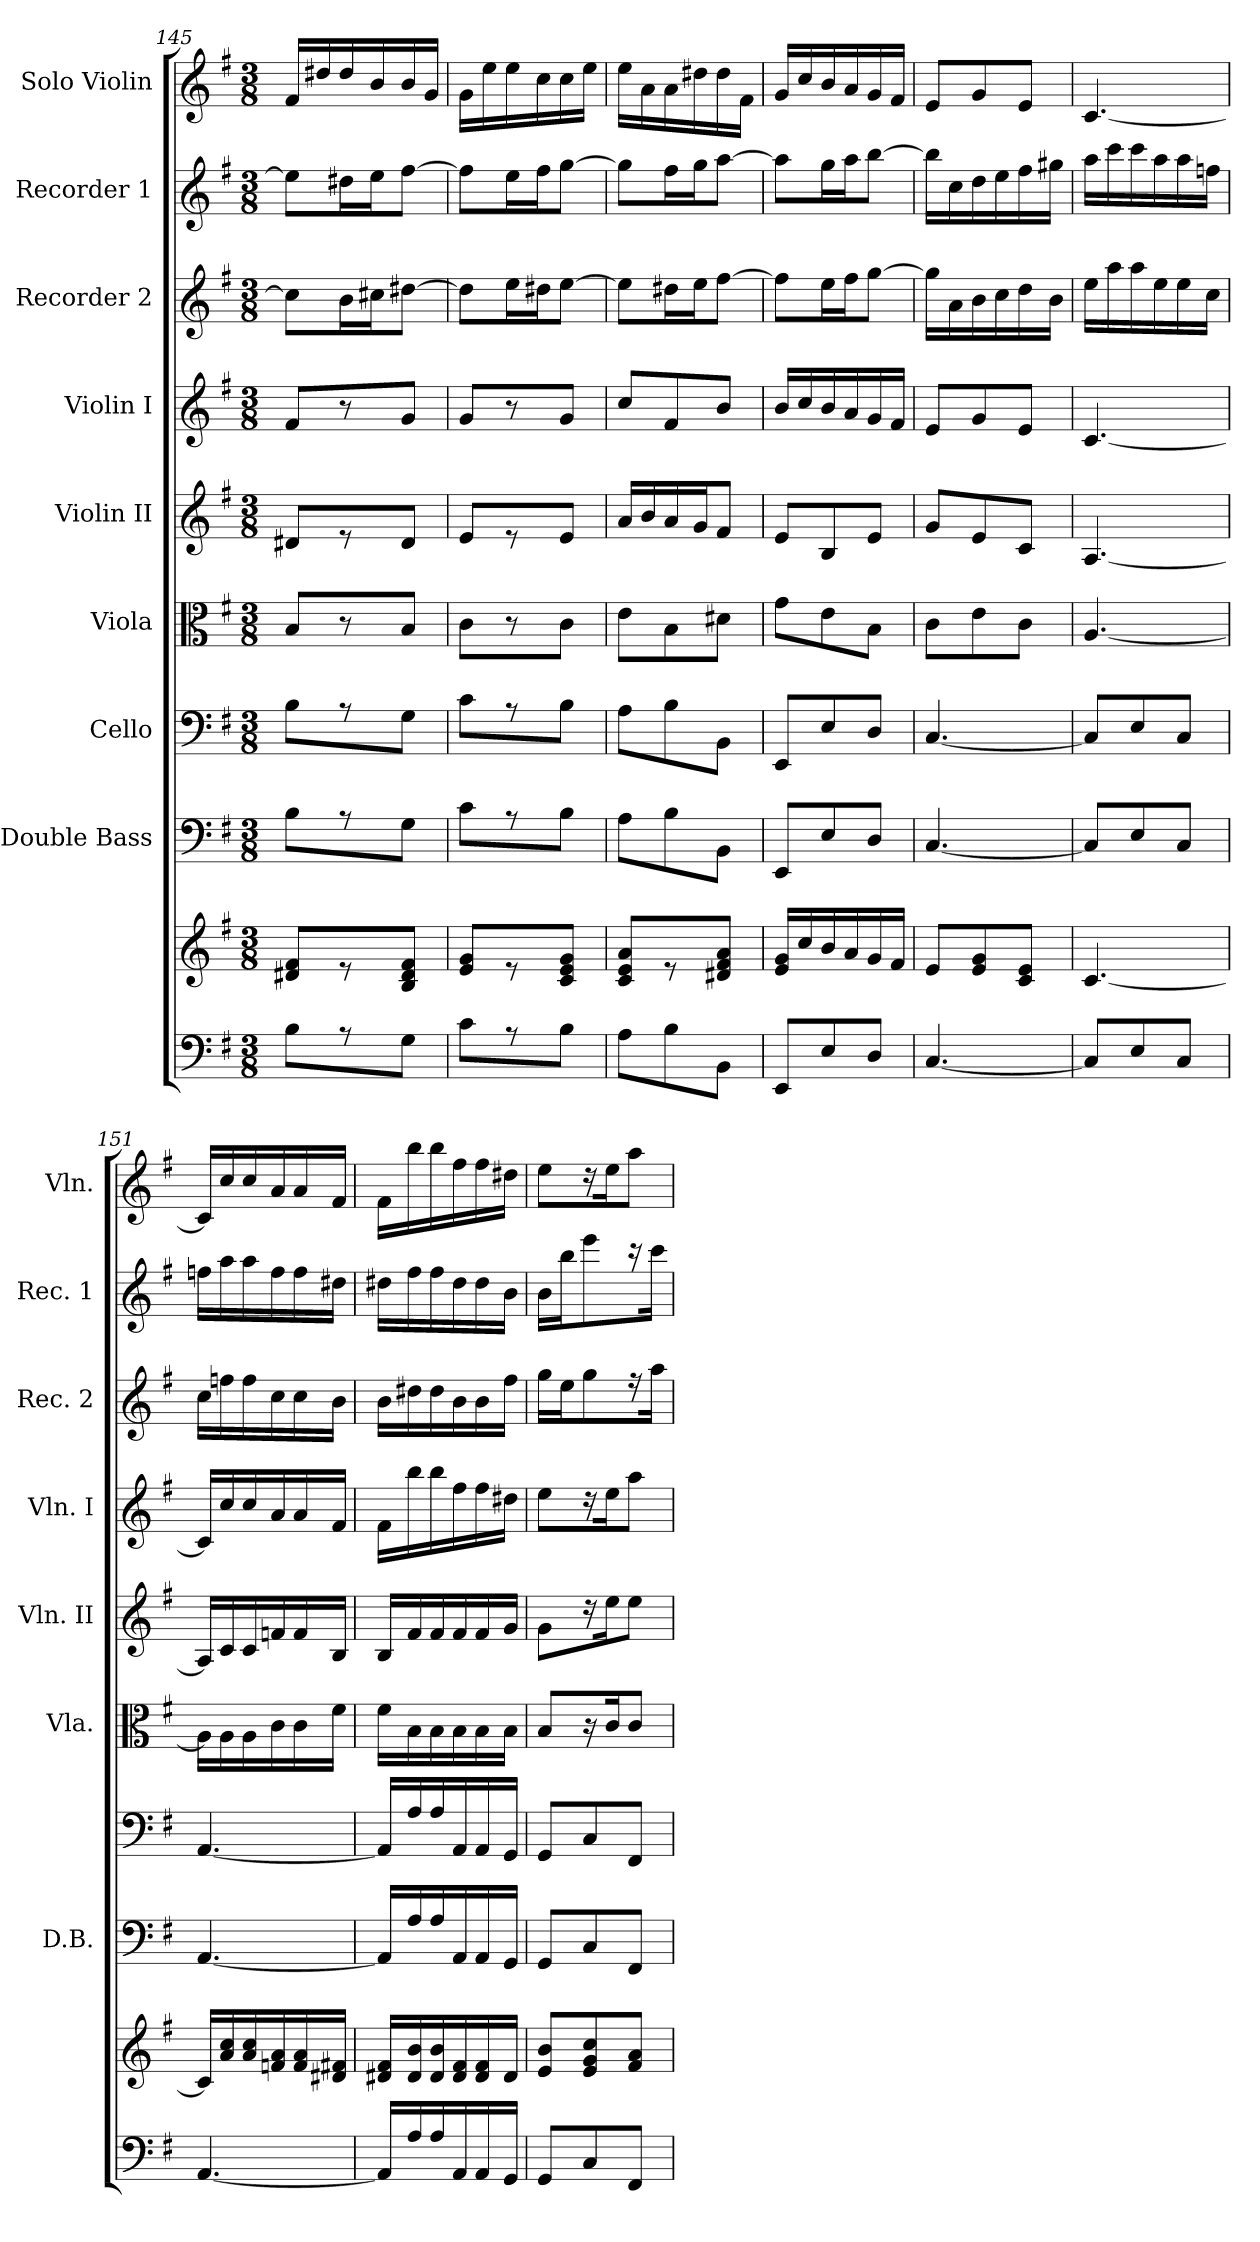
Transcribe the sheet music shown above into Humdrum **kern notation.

**kern	**kern	**kern	**kern	**kern	**kern	**kern	**kern	**kern	**kern
*part9	*part9	*part8	*part7	*part6	*part5	*part4	*part3	*part2	*part1
*staff10	*staff9	*staff8	*staff7	*staff6	*staff5	*staff4	*staff3	*staff2	*staff1
*	*	*I"Double Bass	*I"Cello	*I"Viola	*I"Violin II	*I"Violin I	*I"Recorder 2	*I"Recorder 1	*I"Solo Violin
*	*	*I'D.B.	*	*I'Vla.	*I'Vln. II	*I'Vln. I	*I'Rec. 2	*I'Rec. 1	*I'Vln.
*clefF4	*clefG2	*clefF4	*clefF4	*clefC3	*clefG2	*clefG2	*clefG2	*clefG2	*clefG2
*	*	*ITrd7c12	*	*	*	*	*	*	*
*k[f#]	*k[f#]	*k[f#]	*k[f#]	*k[f#]	*k[f#]	*k[f#]	*k[f#]	*k[f#]	*k[f#]
*G:	*G:	*G:	*G:	*G:	*G:	*G:	*G:	*G:	*G:
*M3/8	*M3/8	*M3/8	*M3/8	*M3/8	*M3/8	*M3/8	*M3/8	*M3/8	*M3/8
=145	=145	=145	=145	=145	=145	=145	=145	=145	=145
8B\L	8d#/ 8f#/L	8BB\L	8B\L	8B/L	8d#/L	8f#/L	8cc#\L]	8ee\L]	16f#/LL
.	.	.	.	.	.	.	.	.	16dd#/
8r	8r	8r	8r	8r	8r	8r	16b\L	16dd#\L	16dd#/
.	.	.	.	.	.	.	16cc#\J	16ee\J	16b/
8G\J	8B/ 8d#/ 8f#/J	8GG\J	8G\J	8B/J	8d#/J	8g/J	[8dd#\J	[8ff#\J	16b/
.	.	.	.	.	.	.	.	.	16g/JJ
=146	=146	=146	=146	=146	=146	=146	=146	=146	=146
8c\L	8e/ 8g/L	8C\L	8c\L	8c\L	8e/L	8g/L	8dd#\L]	8ff#\L]	16g\LL
.	.	.	.	.	.	.	.	.	16ee\
8r	8r	8r	8r	8r	8r	8r	16ee\L	16ee\L	16ee\
.	.	.	.	.	.	.	16dd#\J	16ff#\J	16cc\
8B\J	8c/ 8e/ 8g/J	8BB\J	8B\J	8c\J	8e/J	8g/J	[8ee\J	[8gg\J	16cc\
.	.	.	.	.	.	.	.	.	16ee\JJ
=147	=147	=147	=147	=147	=147	=147	=147	=147	=147
8A\L	8c/ 8e/ 8a/L	8AA\L	8A\L	8e\L	16a/LL	8cc/L	8ee\L]	8gg\L]	16ee\LL
.	.	.	.	.	16b/	.	.	.	16a\
8B\	8r	8BB\	8B\	8B\	16a/	8f#/	16dd#\L	16ff#\L	16a\
.	.	.	.	.	16g/J	.	16ee\J	16gg\J	16dd#\
8BB\J	8d#/ 8f#/ 8a/J	8BBB\J	8BB\J	8d#\J	8f#/J	8b/J	[8ff#\J	[8aa\J	16dd#\
.	.	.	.	.	.	.	.	.	16f#\JJ
=148	=148	=148	=148	=148	=148	=148	=148	=148	=148
8EE/L	16e/ 16g/LL	8EEE/L	8EE/L	8g\L	8e/L	16b/LL	8ff#\L]	8aa\L]	16g/LL
.	16cc/	.	.	.	.	16cc/	.	.	16cc/
8E/	16b/	8EE/	8E/	8e\	8B/	16b/	16ee\L	16gg\L	16b/
.	16a/	.	.	.	.	16a/	16ff#\J	16aa\J	16a/
8D/J	16g/	8DD/J	8D/J	8B\J	8e/J	16g/	[8gg\J	[8bb\J	16g/
.	16f#/JJ	.	.	.	.	16f#/JJ	.	.	16f#/JJ
=149	=149	=149	=149	=149	=149	=149	=149	=149	=149
[4.C/	8e/L	[4.CC/	[4.C/	8c\L	8g/L	8e/L	16gg\LL]	16bb\LL]	8e/L
.	.	.	.	.	.	.	16a\	16cc\	.
.	8e/ 8g/	.	.	8e\	8e/	8g/	16b\	16dd\	8g/
.	.	.	.	.	.	.	16cc\	16ee\	.
.	8c/ 8e/J	.	.	8c\J	8c/J	8e/J	16dd\	16ff#\	8e/J
.	.	.	.	.	.	.	16b\JJ	16gg#\JJ	.
=150	=150	=150	=150	=150	=150	=150	=150	=150	=150
8C/L]	[4.c/	8CC/L]	8C/L]	[4.A/	[4.A/	[4.c/	16ee\LL	16aa\LL	[4.c/
.	.	.	.	.	.	.	16aa\	16ccc\	.
8E/	.	8EE/	8E/	.	.	.	16aa\	16ccc\	.
.	.	.	.	.	.	.	16ee\	16aa\	.
8C/J	.	8CC/J	8C/J	.	.	.	16ee\	16aa\	.
.	.	.	.	.	.	.	16cc\JJ	16ffn\JJ	.
=151	=151	=151	=151	=151	=151	=151	=151	=151	=151
[4.AA/	16c/LL]	[4.AAA/	[4.AA/	16A\LL]	16A/LL]	16c/LL]	16cc\LL	16ffn\LL	16c/LL]
.	16a/ 16cc/	.	.	16A\	16c/	16cc/	16ffn\	16aa\	16cc/
.	16a/ 16cc/	.	.	16A\	16c/	16cc/	16ff\	16aa\	16cc/
.	16fn/ 16a/	.	.	16c\	16fn/	16a/	16cc\	16ff\	16a/
.	16f/ 16a/	.	.	16c\	16f/	16a/	16cc\	16ff\	16a/
.	16d#/ 16f#/JJ	.	.	16f#\JJ	16B/JJ	16f#/JJ	16b\JJ	16dd#\JJ	16f#/JJ
=152	=152	=152	=152	=152	=152	=152	=152	=152	=152
16AA/LL]	16d#/ 16f#/LL	16AAA/LL]	16AA/LL]	16f#\LL	16B/LL	16f#\LL	16b\LL	16dd#\LL	16f#\LL
16A/	16d#/ 16b/	16AA/	16A/	16B\	16f#/	16bb\	16dd#\	16ff#\	16bb\
16A/	16d#/ 16b/	16AA/	16A/	16B\	16f#/	16bb\	16dd#\	16ff#\	16bb\
16AA/	16d#/ 16f#/	16AAA/	16AA/	16B\	16f#/	16ff#\	16b\	16dd#\	16ff#\
16AA/	16d#/ 16f#/	16AAA/	16AA/	16B\	16f#/	16ff#\	16b\	16dd#\	16ff#\
16GG/JJ	16d#/JJ	16GGG/JJ	16GG/JJ	16B\JJ	16g/JJ	16dd#\JJ	16ff#\JJ	16b\JJ	16dd#\JJ
=153	=153	=153	=153	=153	=153	=153	=153	=153	=153
8GG/L	8e/ 8b/L	8GGG/L	8GG/L	8B/L	8g\L	8ee\L	16gg\LL	16b\LL	8ee\L
.	.	.	.	.	.	.	16ee\J	16bb\J	.
8C/	8e/ 8g/ 8cc/	8CC/	8C/	16r	16r	16r	8gg\	8eee\	16r
.	.	.	.	16c/k	16ee\k	16ee\k	.	.	16ee\k
8FF#/J	8f#/ 8a/J	8FFF#/J	8FF#/J	8c/J	8ee\J	8aa\J	16r	16r	8aa\J
.	.	.	.	.	.	.	16aa\Jk	16ccc\Jk	.
=	=	=	=	=	=	=	=	=	=
*-	*-	*-	*-	*-	*-	*-	*-	*-	*-
